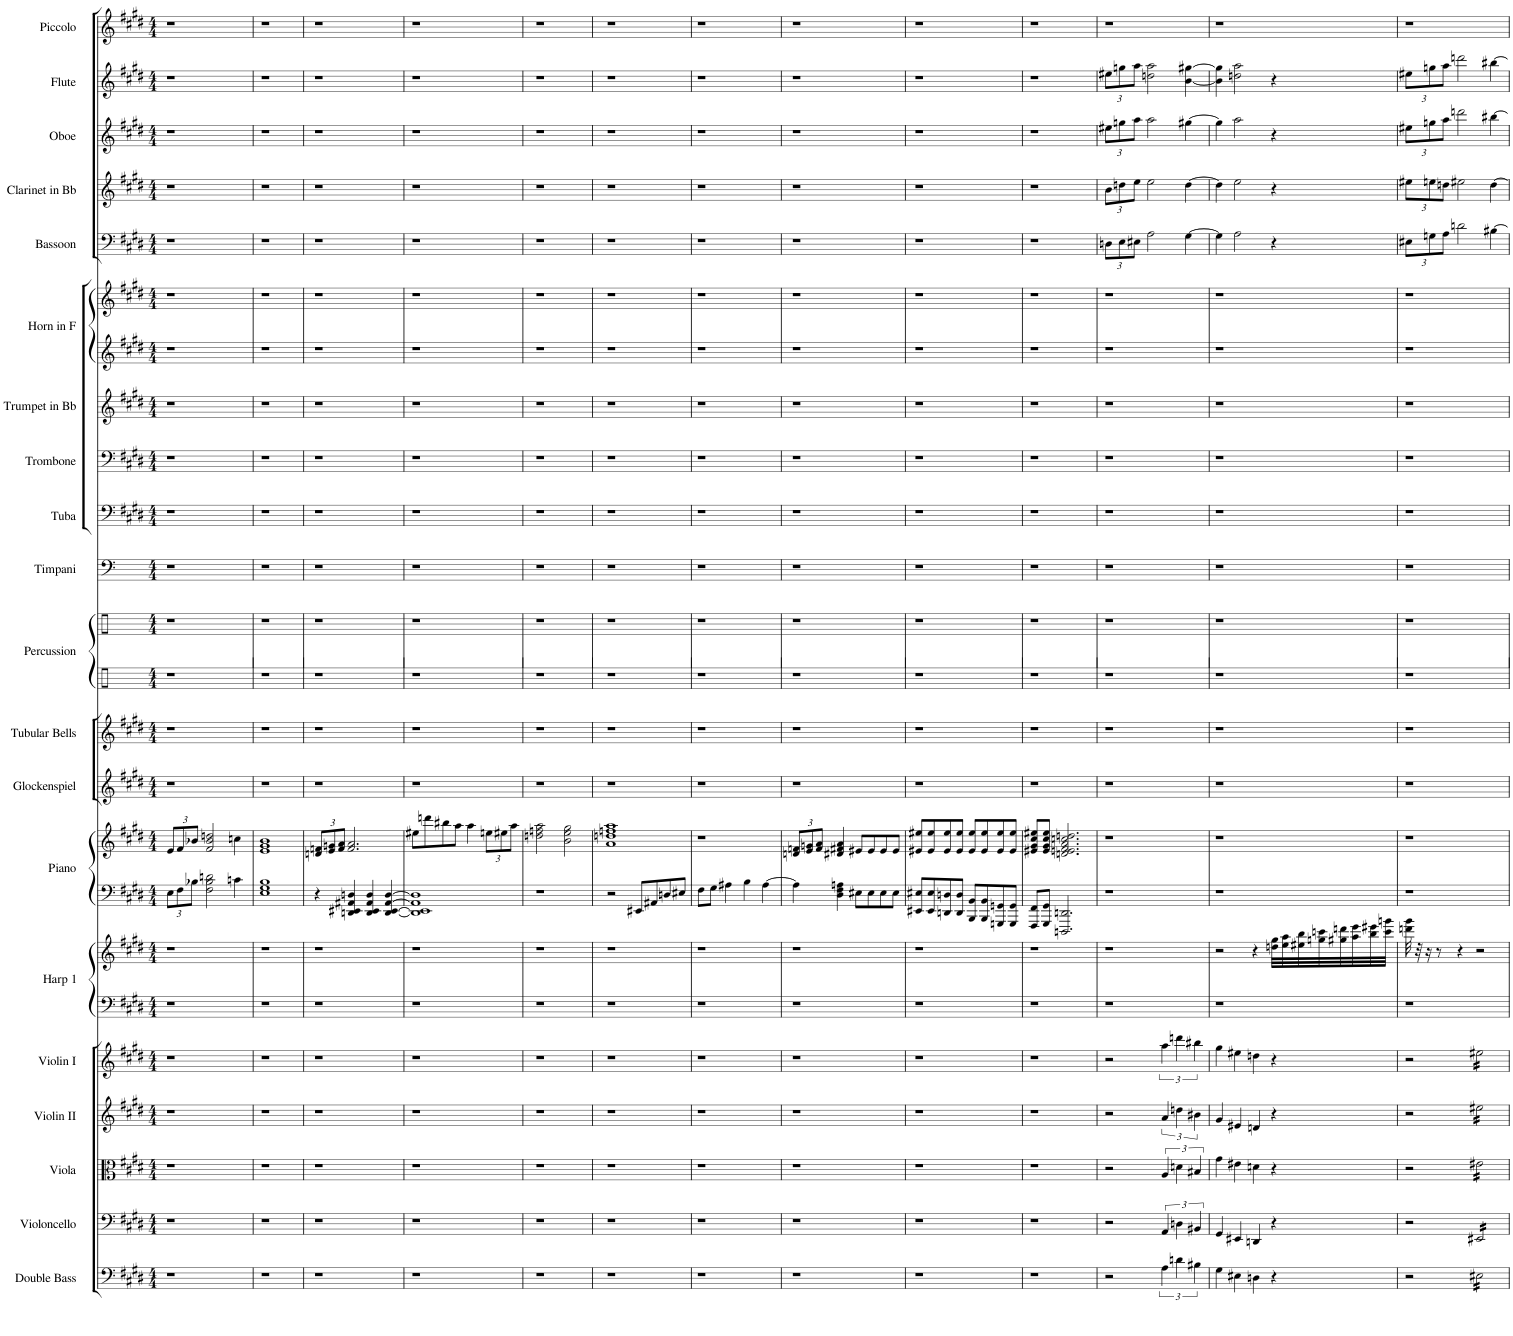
**kern	**kern	**kern	**kern	**kern	**kern	**kern	**kern	**kern	**kern	**kern	**kern	**kern	**kern	**kern	**kern	**kern	**kern	**kern	**kern	**kern	**kern	**kern	**kern
*part20	*part19	*part18	*part17	*part16	*part15	*part15	*part14	*part14	*part13	*part12	*part11	*part11	*part10	*part9	*part8	*part7	*part6	*part6	*part5	*part4	*part3	*part2	*part1
*staff24	*staff23	*staff22	*staff21	*staff20	*staff19	*staff18	*staff17	*staff16	*staff15	*staff14	*staff13	*staff12	*staff11	*staff10	*staff9	*staff8	*staff7	*staff6	*staff5	*staff4	*staff3	*staff2	*staff1
*I"Double Bass	*I"Violoncello	*I"Viola	*I"Violin II	*I"Violin I	*I"Harp 1	*	*I"Piano	*	*I"Glockenspiel	*I"Tubular Bells	*I"Percussion	*	*I"Timpani	*I"Tuba	*I"Trombone	*I"Trumpet in Bb	*I"Horn in F	*	*I"Bassoon	*I"Clarinet in Bb	*I"Oboe	*I"Flute	*I"Piccolo
*I'Db.	*I'Vc.	*I'Vla.	*I'Vln. II	*I'Vln. I	*I'Hp. 1	*	*I'Pno.	*	*I'Glock.	*I'Tub. B.	*I'Perc.	*	*I'Timp.	*I'Tba.	*I'Tbn.	*	*I'Hn.	*	*I'Bsn.	*I'Cl.	*I'Ob.	*I'Fl.	*I'Picc.
*clefF4	*clefF4	*clefC3	*clefG2	*clefG2	*clefF4	*clefG2	*clefF4	*clefG2	*clefG2	*clefG2	*clefX	*clefX	*clefF4	*clefF4	*clefF4	*clefG2	*clefG2	*clefG2	*clefF4	*clefG2	*clefG2	*clefG2	*clefG2
*	*	*	*	*	*	*	*	*	*	*	*	*	*	*	*	*	*Trd4c7	*Trd4c7	*	*Trd1c2	*	*	*Trd-7c-12
*k[f#c#g#d#]	*k[f#c#g#d#]	*k[f#c#g#d#]	*k[f#c#g#d#]	*k[f#c#g#d#]	*k[f#c#g#d#]	*k[f#c#g#d#]	*k[f#c#g#d#]	*k[f#c#g#d#]	*k[f#c#g#d#]	*k[f#c#g#d#]	*k[]	*k[]	*k[]	*k[f#c#g#d#]	*k[f#c#g#d#]	*k[f#c#g#d#]	*k[f#c#g#d#]	*k[f#c#g#d#]	*k[f#c#g#d#]	*k[f#c#g#d#]	*k[f#c#g#d#]	*k[f#c#g#d#]	*k[f#c#g#d#]
*M4/4	*M4/4	*M4/4	*M4/4	*M4/4	*M4/4	*M4/4	*M4/4	*M4/4	*M4/4	*M4/4	*M4/4	*M4/4	*M4/4	*M4/4	*M4/4	*M4/4	*M4/4	*M4/4	*M4/4	*M4/4	*M4/4	*M4/4	*M4/4
*	*	*	*	*	*	*	*Xbrackettup	*Xbrackettup	*	*	*	*	*	*	*	*	*	*	*	*	*	*	*
=1	=1	=1	=1	=1	=1	=1	=1	=1	=1	=1	=1	=1	=1	=1	=1	=1	=1	=1	=1	=1	=1	=1	=1
1r	1r	1r	1r	1r	1r	1r	12E\L	12e/L	1r	1r	1r	1r	1r	1r	1r	1r	1r	1r	1r	1r	1r	1r	1r
.	.	.	.	.	.	.	12F#\	12f#/	.	.	.	.	.	.	.	.	.	.	.	.	.	.	.
.	.	.	.	.	.	.	12B-X\J	12b-X/J	.	.	.	.	.	.	.	.	.	.	.	.	.	.	.
.	.	.	.	.	.	.	2F#\ 2B-\ 2dn\	2f#/ 2b-/ 2ddn/	.	.	.	.	.	.	.	.	.	.	.	.	.	.	.
.	.	.	.	.	.	.	4cn\	4ccn\	.	.	.	.	.	.	.	.	.	.	.	.	.	.	.
=2	=2	=2	=2	=2	=2	=2	=2	=2	=2	=2	=2	=2	=2	=2	=2	=2	=2	=2	=2	=2	=2	=2	=2
1r	1r	1r	1r	1r	1r	1r	1E 1G# 1B	1e 1g# 1b	1r	1r	1r	1r	1r	1r	1r	1r	1r	1r	1r	1r	1r	1r	1r
=3	=3	=3	=3	=3	=3	=3	=3	=3	=3	=3	=3	=3	=3	=3	=3	=3	=3	=3	=3	=3	=3	=3	=3
1r	1r	1r	1r	1r	1r	1r	4r	12dn/ 12fn/L	1r	1r	1r	1r	1r	1r	1r	1r	1r	1r	1r	1r	1r	1r	1r
.	.	.	.	.	.	.	.	12e/ 12gn/	.	.	.	.	.	.	.	.	.	.	.	.	.	.	.
.	.	.	.	.	.	.	.	12f/ 12a/J	.	.	.	.	.	.	.	.	.	.	.	.	.	.	.
.	.	.	.	.	.	.	4DDn/ 4EE#X/ 4AA#X/ 4Dn/	2.f/ 2.a/	.	.	.	.	.	.	.	.	.	.	.	.	.	.	.
.	.	.	.	.	.	.	4DD/ 4EE#/ 4AA#/ 4D/	.	.	.	.	.	.	.	.	.	.	.	.	.	.	.	.
.	.	.	.	.	.	.	[4DD/ [4EE#/ [4AA#/ [4D/	.	.	.	.	.	.	.	.	.	.	.	.	.	.	.	.
=4	=4	=4	=4	=4	=4	=4	=4	=4	=4	=4	=4	=4	=4	=4	=4	=4	=4	=4	=4	=4	=4	=4	=4
1r	1r	1r	1r	1r	1r	1r	1DD] 1EE#] 1AA#] 1D]	8ee#X\L	1r	1r	1r	1r	1r	1r	1r	1r	1r	1r	1r	1r	1r	1r	1r
.	.	.	.	.	.	.	.	8dddn\	.	.	.	.	.	.	.	.	.	.	.	.	.	.	.
.	.	.	.	.	.	.	.	8bb#X\	.	.	.	.	.	.	.	.	.	.	.	.	.	.	.
.	.	.	.	.	.	.	.	8aa\J	.	.	.	.	.	.	.	.	.	.	.	.	.	.	.
.	.	.	.	.	.	.	.	4aa\	.	.	.	.	.	.	.	.	.	.	.	.	.	.	.
.	.	.	.	.	.	.	.	12een\L	.	.	.	.	.	.	.	.	.	.	.	.	.	.	.
.	.	.	.	.	.	.	.	12ee#X\	.	.	.	.	.	.	.	.	.	.	.	.	.	.	.
.	.	.	.	.	.	.	.	12aa\J	.	.	.	.	.	.	.	.	.	.	.	.	.	.	.
=5	=5	=5	=5	=5	=5	=5	=5	=5	=5	=5	=5	=5	=5	=5	=5	=5	=5	=5	=5	=5	=5	=5	=5
1r	1r	1r	1r	1r	1r	1r	1r	2ddn\ 2ffn\ 2aa\	1r	1r	1r	1r	1r	1r	1r	1r	1r	1r	1r	1r	1r	1r	1r
.	.	.	.	.	.	.	.	2b\ 2ee\ 2gg#\	.	.	.	.	.	.	.	.	.	.	.	.	.	.	.
=6	=6	=6	=6	=6	=6	=6	=6	=6	=6	=6	=6	=6	=6	=6	=6	=6	=6	=6	=6	=6	=6	=6	=6
1r	1r	1r	1r	1r	1r	1r	2r	1a 1ddn 1ffn 1aa	1r	1r	1r	1r	1r	1r	1r	1r	1r	1r	1r	1r	1r	1r	1r
.	.	.	.	.	.	.	8EE#X/L	.	.	.	.	.	.	.	.	.	.	.	.	.	.	.	.
.	.	.	.	.	.	.	8AA#X/	.	.	.	.	.	.	.	.	.	.	.	.	.	.	.	.
.	.	.	.	.	.	.	8Dn/	.	.	.	.	.	.	.	.	.	.	.	.	.	.	.	.
.	.	.	.	.	.	.	8E#X/J	.	.	.	.	.	.	.	.	.	.	.	.	.	.	.	.
=7	=7	=7	=7	=7	=7	=7	=7	=7	=7	=7	=7	=7	=7	=7	=7	=7	=7	=7	=7	=7	=7	=7	=7
1r	1r	1r	1r	1r	1r	1r	8F#\L	1r	1r	1r	1r	1r	1r	1r	1r	1r	1r	1r	1r	1r	1r	1r	1r
.	.	.	.	.	.	.	8G#\J	.	.	.	.	.	.	.	.	.	.	.	.	.	.	.	.
.	.	.	.	.	.	.	4A#X\	.	.	.	.	.	.	.	.	.	.	.	.	.	.	.	.
.	.	.	.	.	.	.	4B\	.	.	.	.	.	.	.	.	.	.	.	.	.	.	.	.
.	.	.	.	.	.	.	[4A#\	.	.	.	.	.	.	.	.	.	.	.	.	.	.	.	.
=8	=8	=8	=8	=8	=8	=8	=8	=8	=8	=8	=8	=8	=8	=8	=8	=8	=8	=8	=8	=8	=8	=8	=8
1r	1r	1r	1r	1r	1r	1r	4A#\]	12dn/ 12fn/L	1r	1r	1r	1r	1r	1r	1r	1r	1r	1r	1r	1r	1r	1r	1r
.	.	.	.	.	.	.	.	12e/ 12gn/	.	.	.	.	.	.	.	.	.	.	.	.	.	.	.
.	.	.	.	.	.	.	.	12f/ 12a/J	.	.	.	.	.	.	.	.	.	.	.	.	.	.	.
.	.	.	.	.	.	.	4D#\ 4F#\ 4An\	4d#X/ 4f#X/ 4a/	.	.	.	.	.	.	.	.	.	.	.	.	.	.	.
.	.	.	.	.	.	.	8E#X\L	8e#X/L	.	.	.	.	.	.	.	.	.	.	.	.	.	.	.
.	.	.	.	.	.	.	8E#\	8e#/	.	.	.	.	.	.	.	.	.	.	.	.	.	.	.
.	.	.	.	.	.	.	8E#\	8e#/	.	.	.	.	.	.	.	.	.	.	.	.	.	.	.
.	.	.	.	.	.	.	8E#\J	8e#/J	.	.	.	.	.	.	.	.	.	.	.	.	.	.	.
=9	=9	=9	=9	=9	=9	=9	=9	=9	=9	=9	=9	=9	=9	=9	=9	=9	=9	=9	=9	=9	=9	=9	=9
1r	1r	1r	1r	1r	1r	1r	8EE#X/ 8E#X/L	8e#X/ 8ee#X/L	1r	1r	1r	1r	1r	1r	1r	1r	1r	1r	1r	1r	1r	1r	1r
.	.	.	.	.	.	.	8EE#/ 8E#/	8e#/ 8ee#/	.	.	.	.	.	.	.	.	.	.	.	.	.	.	.
.	.	.	.	.	.	.	8DDn/ 8Dn/	8e#/ 8ee#/	.	.	.	.	.	.	.	.	.	.	.	.	.	.	.
.	.	.	.	.	.	.	8DD/ 8D/J	8e#/ 8ee#/J	.	.	.	.	.	.	.	.	.	.	.	.	.	.	.
.	.	.	.	.	.	.	8BBB/ 8BB/L	8e#/ 8ee#/L	.	.	.	.	.	.	.	.	.	.	.	.	.	.	.
.	.	.	.	.	.	.	8BBB/ 8BB/	8e#/ 8ee#/	.	.	.	.	.	.	.	.	.	.	.	.	.	.	.
.	.	.	.	.	.	.	8GGGn/ 8GGn/	8e#/ 8ee#/	.	.	.	.	.	.	.	.	.	.	.	.	.	.	.
.	.	.	.	.	.	.	8GGG/ 8GG/J	8e#/ 8ee#/J	.	.	.	.	.	.	.	.	.	.	.	.	.	.	.
=10	=10	=10	=10	=10	=10	=10	=10	=10	=10	=10	=10	=10	=10	=10	=10	=10	=10	=10	=10	=10	=10	=10	=10
1r	1r	1r	1r	1r	1r	1r	8FFF#/ 8FF#/L	8e#X/ 8g#/ 8cc#/ 8ee#X/L	1r	1r	1r	1r	1r	1r	1r	1r	1r	1r	1r	1r	1r	1r	1r
.	.	.	.	.	.	.	8GGG#/ 8GG#/J	8e#/ 8g#/ 8cc#/ 8ee#/J	.	.	.	.	.	.	.	.	.	.	.	.	.	.	.
.	.	.	.	.	.	.	2.DDDn/ 2.DDn/	2.dn/ 2.en/ 2.f#/ 2.a/ 2.ccn/ 2.ddn/	.	.	.	.	.	.	.	.	.	.	.	.	.	.	.
=11	=11	=11	=11	=11	=11	=11	=11	=11	=11	=11	=11	=11	=11	=11	=11	=11	=11	=11	=11	=11	=11	=11	=11
*	*	*	*	*	*	*	*	*	*	*	*	*	*	*	*	*	*	*	*Xbrackettup	*Xbrackettup	*Xbrackettup	*Xbrackettup	*
2r	2r	2r	2r	2r	1r	1r	1r	1r	1r	1r	1r	1r	1r	1r	1r	1r	1r	1r	12Dn\L	12b\L	12ee#X\L	12ee#X\L	1r
.	.	.	.	.	.	.	.	.	.	.	.	.	.	.	.	.	.	.	12E\	12ddn\	12ggn\	12ggn\	.
.	.	.	.	.	.	.	.	.	.	.	.	.	.	.	.	.	.	.	12E#X\J	12ee\J	12aa\J	12aa\J	.
.	.	.	.	.	.	.	.	.	.	.	.	.	.	.	.	.	.	.	2A\	2ee\	2aa\	2ddn\ 2aa\	.
6A\	6AA/	6A/	6a/	6aa\	.	.	.	.	.	.	.	.	.	.	.	.	.	.	.	.	.	.	.
6dn\	6Dn\	6dn\	6ddn\	6dddn\	.	.	.	.	.	.	.	.	.	.	.	.	.	.	.	.	.	.	.
.	.	.	.	.	.	.	.	.	.	.	.	.	.	.	.	.	.	.	[4G#\	[4dd\	[4gg#X\	[4b\ [4gg#X\	.
6B#X\	6BB#X/	6B#X/	6b#X\	6bb#X\	.	.	.	.	.	.	.	.	.	.	.	.	.	.	.	.	.	.	.
=12	=12	=12	=12	=12	=12	=12	=12	=12	=12	=12	=12	=12	=12	=12	=12	=12	=12	=12	=12	=12	=12	=12	=12
4G#\	4GG#/	4g#\	4g#/	4gg#\	1r	2r	1r	1r	1r	1r	1r	1r	1r	1r	1r	1r	1r	1r	4G#\]	4dd\]	4gg#\]	4b\] 4gg#\]	1r
4E#X\	4EE#X/	4e#X\	4e#X/	4ee#X\	.	.	.	.	.	.	.	.	.	.	.	.	.	.	2A\	2ee\	2aa\	2ddn\ 2aa\	.
4Dn\	4DDn/	4dn\	4dn/	4ddn\	.	4r	.	.	.	.	.	.	.	.	.	.	.	.	.	.	.	.	.
4r	4r	4r	4r	4r	.	32ddn\ 32gg#\LLL	.	.	.	.	.	.	.	.	.	.	.	.	4r	4r	4r	4r	.
.	.	.	.	.	.	32ee\ 32aa\	.	.	.	.	.	.	.	.	.	.	.	.	.	.	.	.	.
.	.	.	.	.	.	32ee#X\ 32bb\	.	.	.	.	.	.	.	.	.	.	.	.	.	.	.	.	.
.	.	.	.	.	.	32ggn\ 32cccn\	.	.	.	.	.	.	.	.	.	.	.	.	.	.	.	.	.
.	.	.	.	.	.	32gg#X\ 32dddn\	.	.	.	.	.	.	.	.	.	.	.	.	.	.	.	.	.
.	.	.	.	.	.	32aa\ 32eee\	.	.	.	.	.	.	.	.	.	.	.	.	.	.	.	.	.
.	.	.	.	.	.	32bb\ 32eee#X\	.	.	.	.	.	.	.	.	.	.	.	.	.	.	.	.	.
.	.	.	.	.	.	32ccc\ 32gggn\JJJ	.	.	.	.	.	.	.	.	.	.	.	.	.	.	.	.	.
=13	=13	=13	=13	=13	=13	=13	=13	=13	=13	=13	=13	=13	=13	=13	=13	=13	=13	=13	=13	=13	=13	=13	=13
2r	2r	2r	2r	2r	1r	32dddn\ 32ggg#\	1r	1r	1r	1r	1r	1r	1r	1r	1r	1r	1r	1r	12E#X\L	12ee#X\L	12ee#X\L	12ee#X\L	1r
.	.	.	.	.	.	32r	.	.	.	.	.	.	.	.	.	.	.	.	.	.	.	.	.
.	.	.	.	.	.	16r	.	.	.	.	.	.	.	.	.	.	.	.	.	.	.	.	.
.	.	.	.	.	.	.	.	.	.	.	.	.	.	.	.	.	.	.	12Gn\	12een\	12ggn\	12ggn\	.
.	.	.	.	.	.	8r	.	.	.	.	.	.	.	.	.	.	.	.	.	.	.	.	.
.	.	.	.	.	.	.	.	.	.	.	.	.	.	.	.	.	.	.	12A\J	12ddn\J	12aa\J	12aa\J	.
.	.	.	.	.	.	4r	.	.	.	.	.	.	.	.	.	.	.	.	2dn\	2ee#X\	2dddn\	2dddn\	.
*tremolo	*	*	*	*	*	*	*	*	*	*	*	*	*	*	*	*	*	*	*	*	*	*	*
*	*tremolo	*	*	*	*	*	*	*	*	*	*	*	*	*	*	*	*	*	*	*	*	*	*
*	*	*tremolo	*	*	*	*	*	*	*	*	*	*	*	*	*	*	*	*	*	*	*	*	*
*	*	*	*tremolo	*	*	*	*	*	*	*	*	*	*	*	*	*	*	*	*	*	*	*	*
*	*	*	*	*tremolo	*	*	*	*	*	*	*	*	*	*	*	*	*	*	*	*	*	*	*
16E#X\LL	16EE#X/LL	16e#X\LL	16ee#X\LL	16ee#X\LL	.	2r	.	.	.	.	.	.	.	.	.	.	.	.	.	.	.	.	.
16E#X\	16EE#X/	16e#X\	16ee#X\	16ee#X\	.	.	.	.	.	.	.	.	.	.	.	.	.	.	.	.	.	.	.
16E#X\	16EE#X/	16e#X\	16ee#X\	16ee#X\	.	.	.	.	.	.	.	.	.	.	.	.	.	.	.	.	.	.	.
16E#X\	16EE#X/	16e#X\	16ee#X\	16ee#X\	.	.	.	.	.	.	.	.	.	.	.	.	.	.	.	.	.	.	.
16E#X\	16EE#X/	16e#X\	16ee#X\	16ee#X\	.	.	.	.	.	.	.	.	.	.	.	.	.	.	[4B#X\	[4dd\	[4bb#X\	[4bb#X\	.
16E#X\	16EE#X/	16e#X\	16ee#X\	16ee#X\	.	.	.	.	.	.	.	.	.	.	.	.	.	.	.	.	.	.	.
16E#X\	16EE#X/	16e#X\	16ee#X\	16ee#X\	.	.	.	.	.	.	.	.	.	.	.	.	.	.	.	.	.	.	.
16E#X\JJ	16EE#X/JJ	16e#X\JJ	16ee#X\JJ	16ee#X\JJ	.	.	.	.	.	.	.	.	.	.	.	.	.	.	.	.	.	.	.
*	*	*	*	*Xtremolo	*	*	*	*	*	*	*	*	*	*	*	*	*	*	*	*	*	*	*
*	*	*	*Xtremolo	*	*	*	*	*	*	*	*	*	*	*	*	*	*	*	*	*	*	*	*
*	*	*Xtremolo	*	*	*	*	*	*	*	*	*	*	*	*	*	*	*	*	*	*	*	*	*
*	*Xtremolo	*	*	*	*	*	*	*	*	*	*	*	*	*	*	*	*	*	*	*	*	*	*
*Xtremolo	*	*	*	*	*	*	*	*	*	*	*	*	*	*	*	*	*	*	*	*	*	*	*
=	=	=	=	=	=	=	=	=	=	=	=	=	=	=	=	=	=	=	=	=	=	=	=
*-	*-	*-	*-	*-	*-	*-	*-	*-	*-	*-	*-	*-	*-	*-	*-	*-	*-	*-	*-	*-	*-	*-	*-
